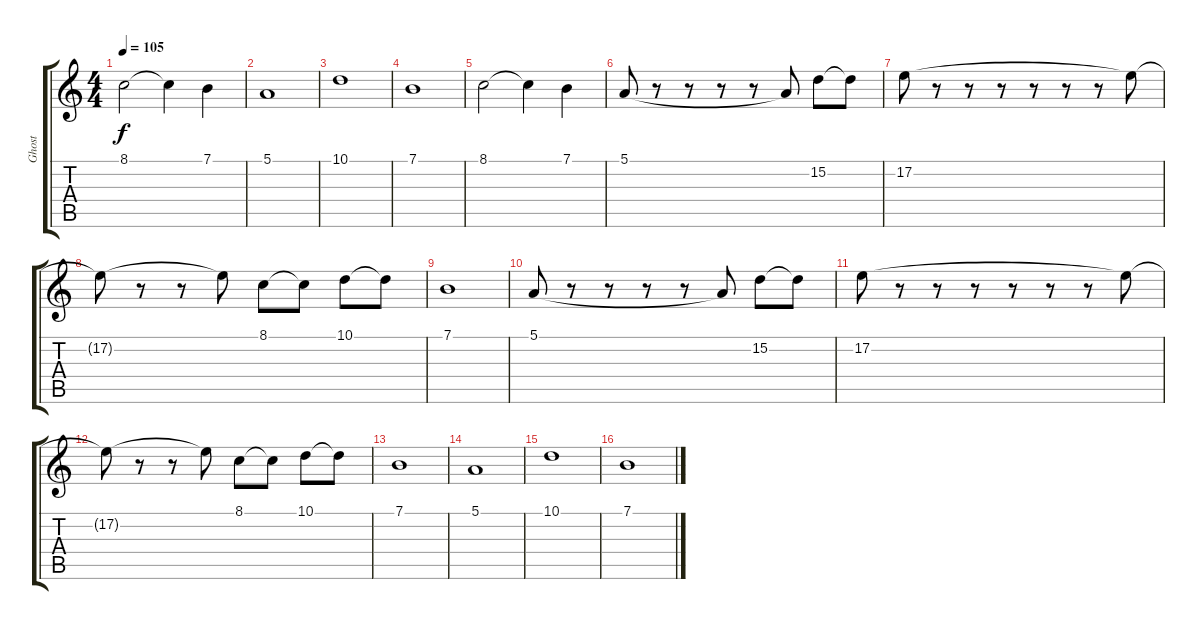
\track ("Ghost" "Ghost") {instrument pad8sweep}
\staff {score tabs}
\tuning (E4 B3 G3 D3 A2 E2) {hide}
\ts (4 4)
\tempo 105
\clef g2
\ks c
8.1.2{dy f} 8.1{t}.4 7.1.4 |
5.1.1 |
10.1.1 |
7.1.1 |
8.1.2 8.1{t}.4 7.1.4 |
5.1.8 r.8 r.8 r.8 r.8 5.1{t}.8 15.2.8 15.2{t}.8 |
17.2.8 r.8 r.8 r.8 r.8 r.8 r.8 17.2{t}.8 |
17.2{t}.8 r.8 r.8 17.2{t}.8 8.1.8 8.1{t}.8 10.1.8 10.1{t}.8 |
7.1.1 |
5.1.8 r.8 r.8 r.8 r.8 5.1{t}.8 15.2.8 15.2{t}.8 |
17.2.8 r.8 r.8 r.8 r.8 r.8 r.8 17.2{t}.8 |
17.2{t}.8 r.8 r.8 17.2{t}.8 8.1.8 8.1{t}.8 10.1.8 10.1{t}.8 |
7.1.1 |
5.1.1 |
10.1.1 |
7.1.1
